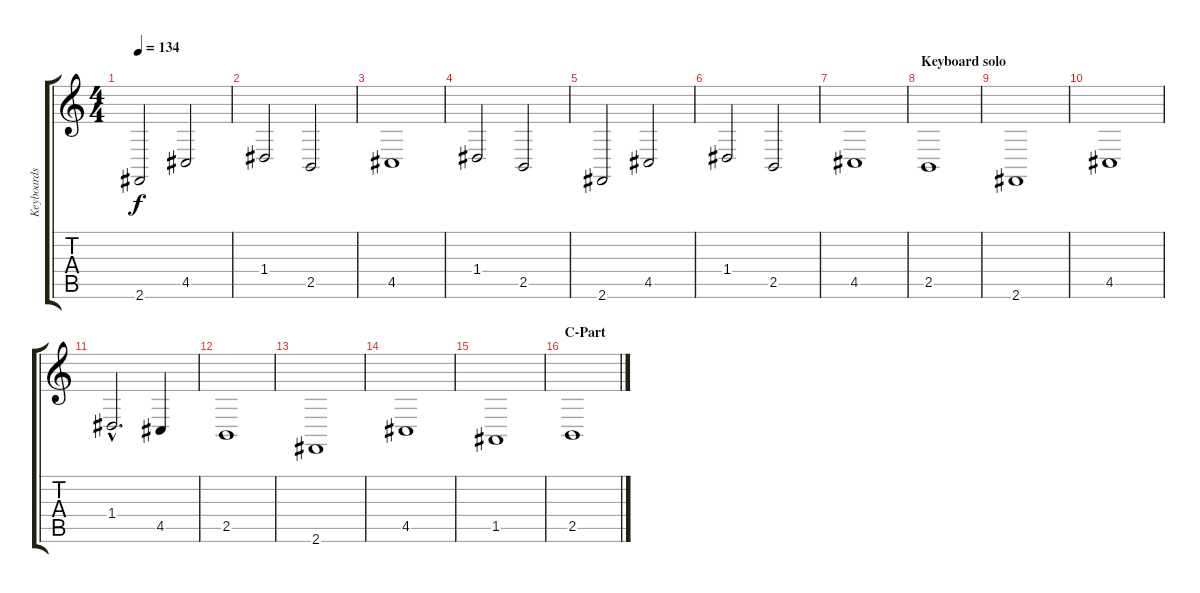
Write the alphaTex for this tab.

\track ("Keyboards 2" "Keyboards ") {instrument stringensemble1}
\staff {score tabs}
\tuning (E4 B3 G3 D3 A2 E2) {hide}
\ts (4 4)
\tempo 134
\clef g2
\ks c
2.6.2{dy f} 4.5.2 |
1.4.2 2.5.2 |
4.5.1 |
1.4.2 2.5.2 |
2.6.2 4.5.2 |
1.4.2 2.5.2 |
4.5.1 |
\section ("" "Keyboard solo")
2.5.1 |
2.6.1 |
4.5.1 |
1.4{hac}.2{d} 4.5.4 |
2.5.1 |
2.6.1 |
4.5.1 |
1.5.1 |
\section ("" "C-Part")
2.5.1
